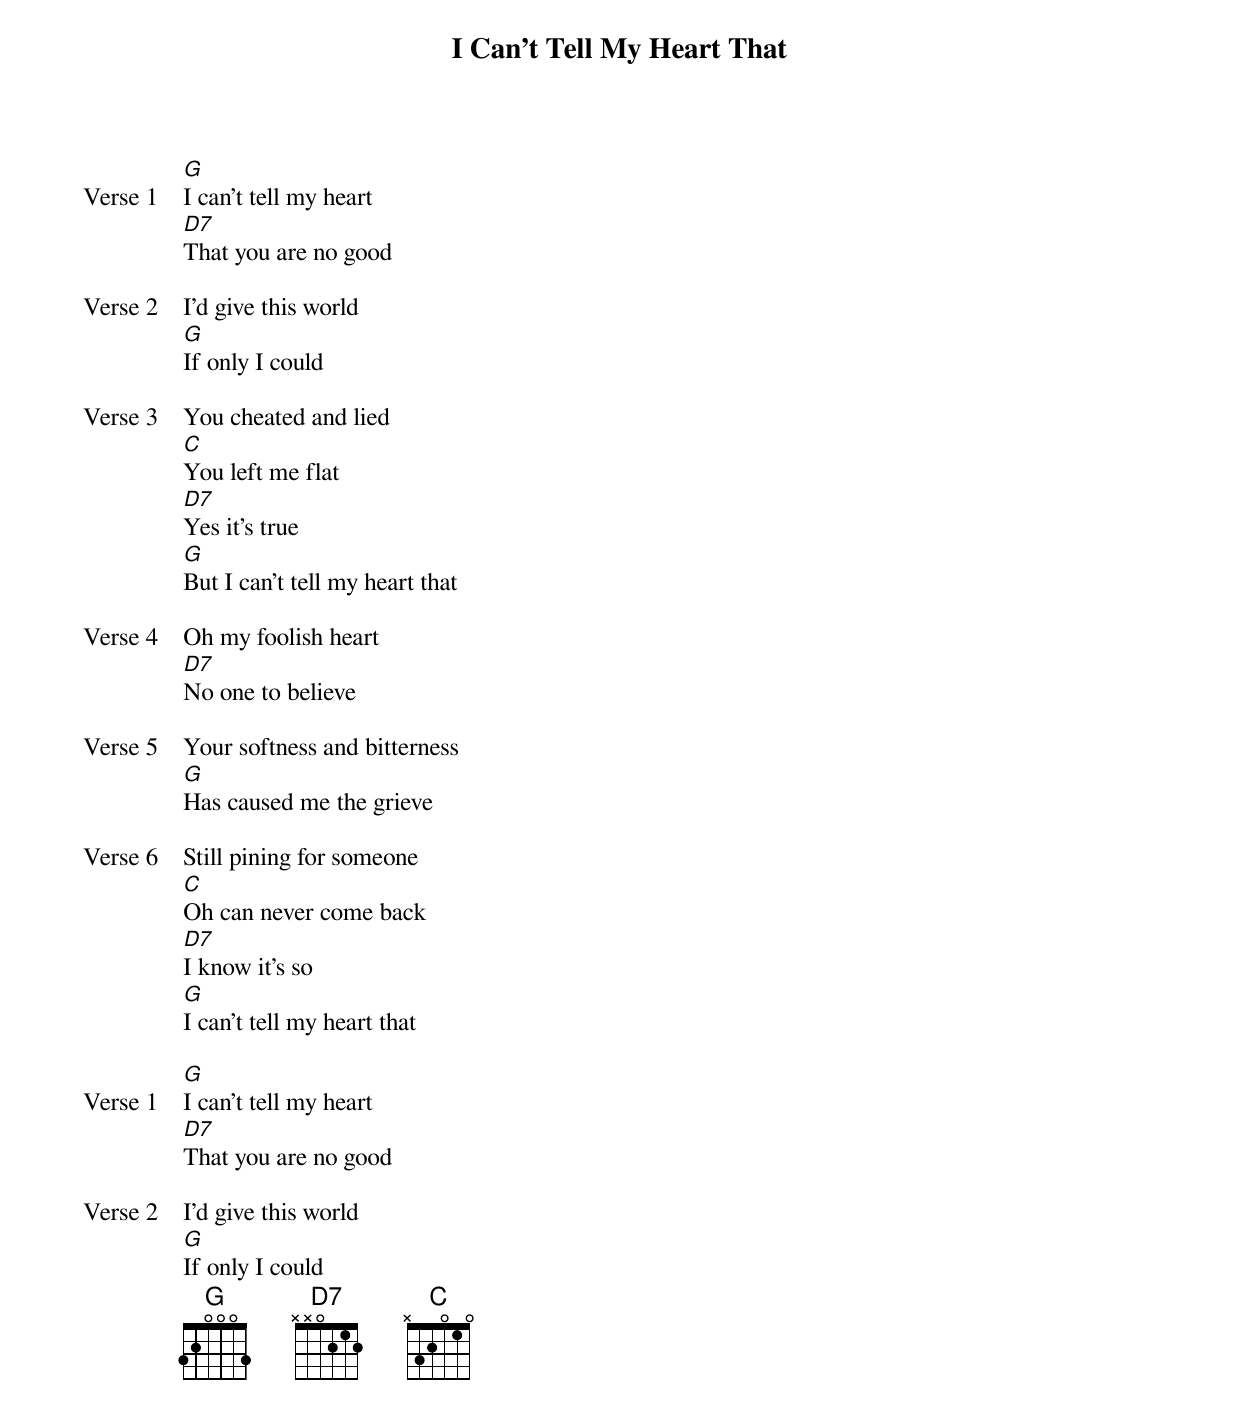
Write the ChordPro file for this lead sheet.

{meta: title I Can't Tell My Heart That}
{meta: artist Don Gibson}
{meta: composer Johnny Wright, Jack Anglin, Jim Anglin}

{start_of_verse: Verse 1}
[G]I can't tell my heart
[D7]That you are no good
{end_of_verse}

{start_of_verse: Verse 2}
I'd give this world
[G]If only I could
{end_of_verse}

{start_of_verse: Verse 3}
You cheated and lied
[C]You left me flat
[D7]Yes it's true
[G]But I can't tell my heart that
{end_of_verse}

{start_of_verse: Verse 4}
Oh my foolish heart
[D7]No one to believe
{end_of_verse}

{start_of_verse: Verse 5}
Your softness and bitterness
[G]Has caused me the grieve
{end_of_verse}

{start_of_verse: Verse 6}
Still pining for someone
[C]Oh can never come back
[D7]I know it's so
[G]I can't tell my heart that
{end_of_verse}

{start_of_verse: Verse 1}
[G]I can't tell my heart
[D7]That you are no good
{end_of_verse}

{start_of_verse: Verse 2}
I'd give this world
[G]If only I could
{end_of_verse}
